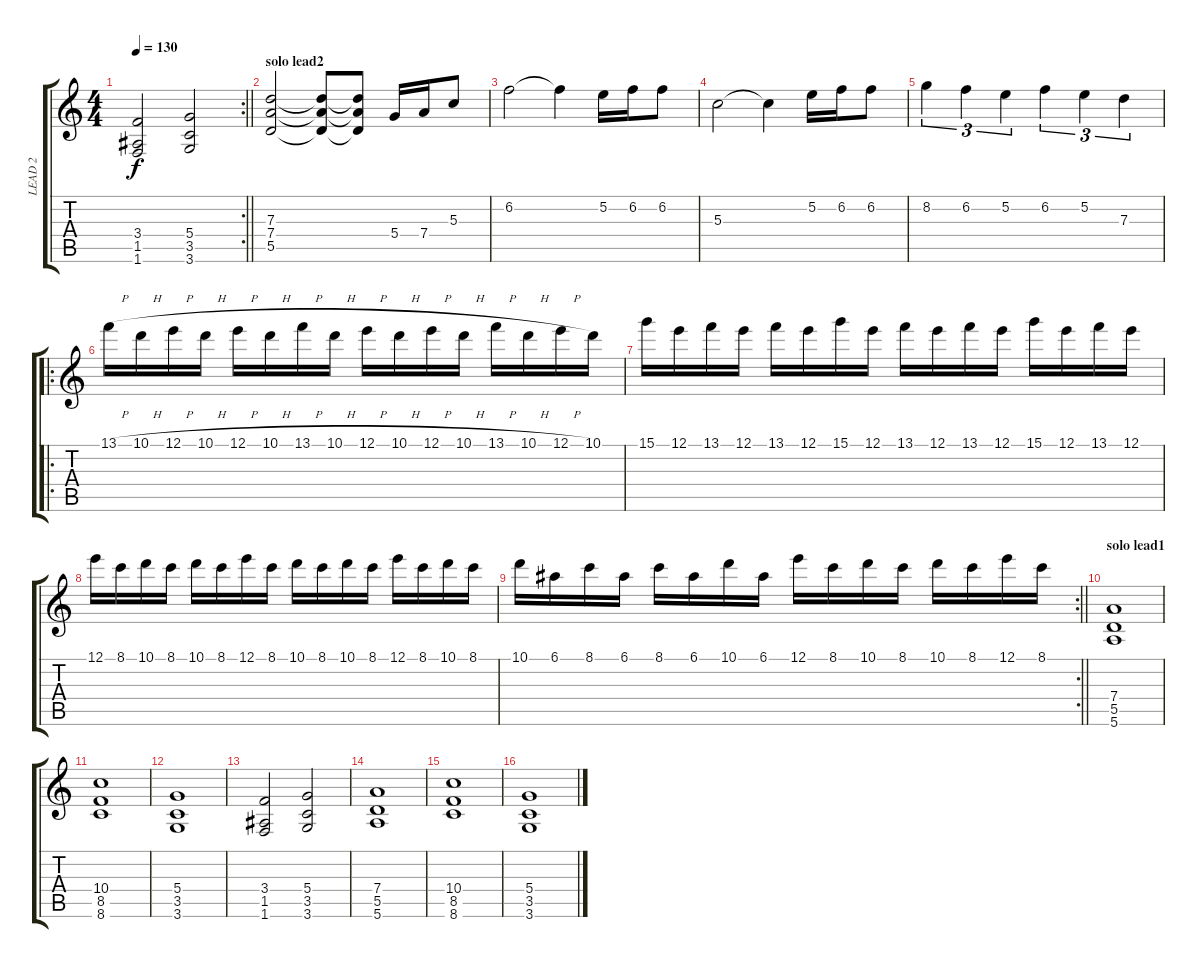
\track ("LEAD 2" "LEAD 2") {instrument distortionguitar}
\staff {score tabs}
\tuning (E4 B3 G3 D3 A2 E2) {hide}
\rc 2
\ts (4 4)
\tempo 130
\clef g2
\barLineRight lightlight
\ks c
(3.4 1.5 1.6).2{dy f} (5.4 3.5 3.6).2 |
\section ("" "solo lead2")
(7.3 7.4 5.5).2 (7.3{t} 7.4{t} 5.5{t}).8 (7.3{t} 7.4{t} 5.5{t}).8 5.4.16 7.4.16 5.3.8 |
6.2.2 6.2{t}.4 5.2.16 6.2.16 6.2.8 |
5.3.2 5.3{t}.4 5.2.16 6.2.16 6.2.8 |
8.2.4{tu (3 2)} 6.2.4{tu (3 2)} 5.2.4{tu (3 2)} 6.2.4{tu (3 2)} 5.2.4{tu (3 2)} 7.3.4{tu (3 2)} |
\ro
13.1{h}.16 10.1{h}.16 12.1{h}.16 10.1{h}.16 12.1{h}.16 10.1{h}.16 13.1{h}.16 10.1{h}.16 12.1{h}.16 10.1{h}.16 12.1{h}.16 10.1{h}.16 13.1{h}.16 10.1{h}.16 12.1{h}.16 10.1.16 |
15.1.16 12.1.16 13.1.16 12.1.16 13.1.16 12.1.16 15.1.16 12.1.16 13.1.16 12.1.16 13.1.16 12.1.16 15.1.16 12.1.16 13.1.16 12.1.16 |
12.1.16 8.1.16 10.1.16 8.1.16 10.1.16 8.1.16 12.1.16 8.1.16 10.1.16 8.1.16 10.1.16 8.1.16 12.1.16 8.1.16 10.1.16 8.1.16 |
\rc 2
\barLineRight lightlight
10.1.16 6.1.16 8.1.16 6.1.16 8.1.16 6.1.16 10.1.16 6.1.16 12.1.16 8.1.16 10.1.16 8.1.16 10.1.16 8.1.16 12.1.16 8.1.16 |
\section ("" "solo lead1")
(7.4 5.5 5.6).1 |
(10.4 8.5 8.6).1 |
(5.4 3.5 3.6).1 |
(3.4 1.5 1.6).2 (5.4 3.5 3.6).2 |
(7.4 5.5 5.6).1 |
(10.4 8.5 8.6).1 |
(5.4 3.5 3.6).1
